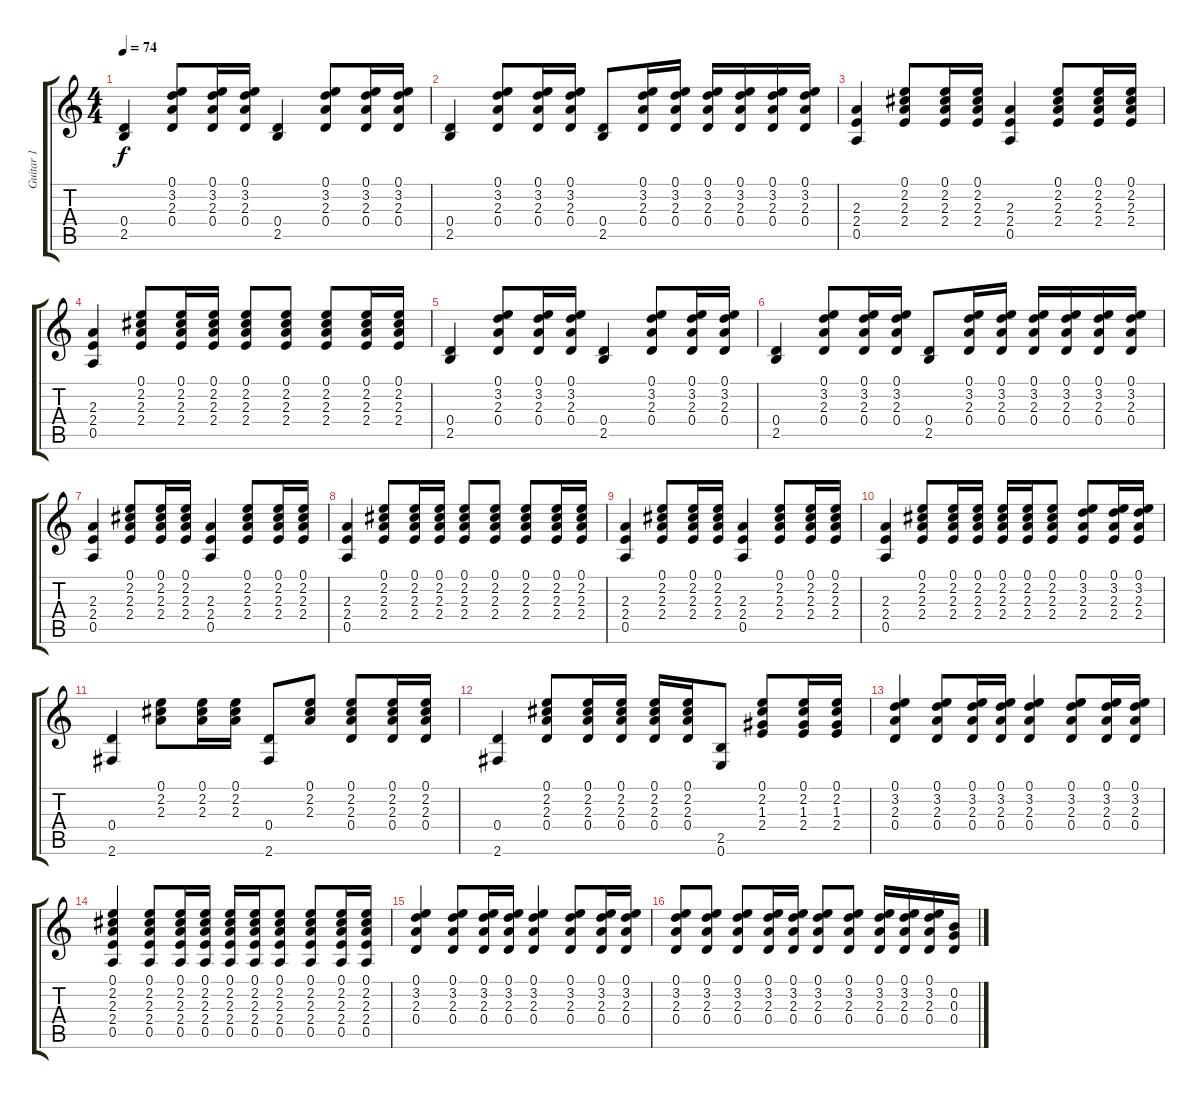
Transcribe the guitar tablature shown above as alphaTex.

\track ("Guitar 1" "Guitar 1") {instrument acousticguitarsteel}
\staff {score tabs}
\tuning (E4 B3 G3 D3 A2 E2) {hide}
\ts (4 4)
\tempo 74
\clef g2
\ks c
(0.4 2.5).4{dy f} (0.1 3.2 2.3 0.4).8 (0.1 3.2 2.3 0.4).16 (0.1 3.2 2.3 0.4).16 (0.4 2.5).4 (0.1 3.2 2.3 0.4).8 (0.1 3.2 2.3 0.4).16 (0.1 3.2 2.3 0.4).16 |
(0.4 2.5).4 (0.1 3.2 2.3 0.4).8 (0.1 3.2 2.3 0.4).16 (0.1 3.2 2.3 0.4).16 (0.4 2.5).8 (0.1 3.2 2.3 0.4).16 (0.1 3.2 2.3 0.4).16 (0.1 3.2 2.3 0.4).16 (0.1 3.2 2.3 0.4).16 (0.1 3.2 2.3 0.4).16 (0.1 3.2 2.3 0.4).16 |
(2.3 2.4 0.5).4 (0.1 2.2 2.3 2.4).8 (0.1 2.2 2.3 2.4).16 (0.1 2.2 2.3 2.4).16 (2.3 2.4 0.5).4 (0.1 2.2 2.3 2.4).8 (0.1 2.2 2.3 2.4).16 (0.1 2.2 2.3 2.4).16 |
(2.3 2.4 0.5).4 (0.1 2.2 2.3 2.4).8 (0.1 2.2 2.3 2.4).16 (0.1 2.2 2.3 2.4).16 (0.1 2.2 2.3 2.4).8 (0.1 2.2 2.3 2.4).8 (0.1 2.2 2.3 2.4).8 (0.1 2.2 2.3 2.4).16 (0.1 2.2 2.3 2.4).16 |
(0.4 2.5).4 (0.1 3.2 2.3 0.4).8 (0.1 3.2 2.3 0.4).16 (0.1 3.2 2.3 0.4).16 (0.4 2.5).4 (0.1 3.2 2.3 0.4).8 (0.1 3.2 2.3 0.4).16 (0.1 3.2 2.3 0.4).16 |
(0.4 2.5).4 (0.1 3.2 2.3 0.4).8 (0.1 3.2 2.3 0.4).16 (0.1 3.2 2.3 0.4).16 (0.4 2.5).8 (0.1 3.2 2.3 0.4).16 (0.1 3.2 2.3 0.4).16 (0.1 3.2 2.3 0.4).16 (0.1 3.2 2.3 0.4).16 (0.1 3.2 2.3 0.4).16 (0.1 3.2 2.3 0.4).16 |
(2.3 2.4 0.5).4 (0.1 2.2 2.3 2.4).8 (0.1 2.2 2.3 2.4).16 (0.1 2.2 2.3 2.4).16 (2.3 2.4 0.5).4 (0.1 2.2 2.3 2.4).8 (0.1 2.2 2.3 2.4).16 (0.1 2.2 2.3 2.4).16 |
(2.3 2.4 0.5).4 (0.1 2.2 2.3 2.4).8 (0.1 2.2 2.3 2.4).16 (0.1 2.2 2.3 2.4).16 (0.1 2.2 2.3 2.4).8 (0.1 2.2 2.3 2.4).8 (0.1 2.2 2.3 2.4).8 (0.1 2.2 2.3 2.4).16 (0.1 2.2 2.3 2.4).16 |
(2.3 2.4 0.5).4 (0.1 2.2 2.3 2.4).8 (0.1 2.2 2.3 2.4).16 (0.1 2.2 2.3 2.4).16 (2.3 2.4 0.5).4 (0.1 2.2 2.3 2.4).8 (0.1 2.2 2.3 2.4).16 (0.1 2.2 2.3 2.4).16 |
(2.3 2.4 0.5).4 (0.1 2.2 2.3 2.4).8 (0.1 2.2 2.3 2.4).16 (0.1 2.2 2.3 2.4).16 (0.1 2.2 2.3 2.4).16 (0.1 2.2 2.3 2.4).16 (0.1 2.2 2.3 2.4).8 (0.1 3.2 2.3 2.4).8 (0.1 3.2 2.3 2.4).16 (0.1 3.2 2.3 2.4).16 |
(0.4 2.6).4 (0.1 2.2 2.3).8 (0.1 2.2 2.3).16 (0.1 2.2 2.3).16 (0.4 2.6).8 (0.1 2.2 2.3).8 (0.1 2.2 2.3 0.4).8 (0.1 2.2 2.3 0.4).16 (0.1 2.2 2.3 0.4).16 |
(0.4 2.6).4 (0.1 2.2 2.3 0.4).8 (0.1 2.2 2.3 0.4).16 (0.1 2.2 2.3 0.4).16 (0.1 2.2 2.3 0.4).16 (0.1 2.2 2.3 0.4).16 (2.5 0.6).8 (0.1 2.2 1.3 2.4).8 (0.1 2.2 1.3 2.4).16 (0.1 2.2 1.3 2.4).16 |
(0.1 3.2 2.3 0.4).4 (0.1 3.2 2.3 0.4).8 (0.1 3.2 2.3 0.4).16 (0.1 3.2 2.3 0.4).16 (0.1 3.2 2.3 0.4).4 (0.1 3.2 2.3 0.4).8 (0.1 3.2 2.3 0.4).16 (0.1 3.2 2.3 0.4).16 |
(0.1 2.2 2.3 2.4 0.5).4 (0.1 2.2 2.3 2.4 0.5).8 (0.1 2.2 2.3 2.4 0.5).16 (0.1 2.2 2.3 2.4 0.5).16 (0.1 2.2 2.3 2.4 0.5).16 (0.1 2.2 2.3 2.4 0.5).16 (0.1 2.2 2.3 2.4 0.5).8 (0.1 2.2 2.3 2.4 0.5).8 (0.1 2.2 2.3 2.4 0.5).16 (0.1 2.2 2.3 2.4 0.5).16 |
(0.1 3.2 2.3 0.4).4 (0.1 3.2 2.3 0.4).8 (0.1 3.2 2.3 0.4).16 (0.1 3.2 2.3 0.4).16 (0.1 3.2 2.3 0.4).4 (0.1 3.2 2.3 0.4).8 (0.1 3.2 2.3 0.4).16 (0.1 3.2 2.3 0.4).16 |
(0.1 3.2 2.3 0.4).8 (0.1 3.2 2.3 0.4).8 (0.1 3.2 2.3 0.4).8 (0.1 3.2 2.3 0.4).16 (0.1 3.2 2.3 0.4).16 (0.1 3.2 2.3 0.4).8 (0.1 3.2 2.3 0.4).8 (0.1 3.2 2.3 0.4).16 (0.1 3.2 2.3 0.4).16 (0.1 3.2 2.3 0.4).16 (0.2 0.3 0.4).16
